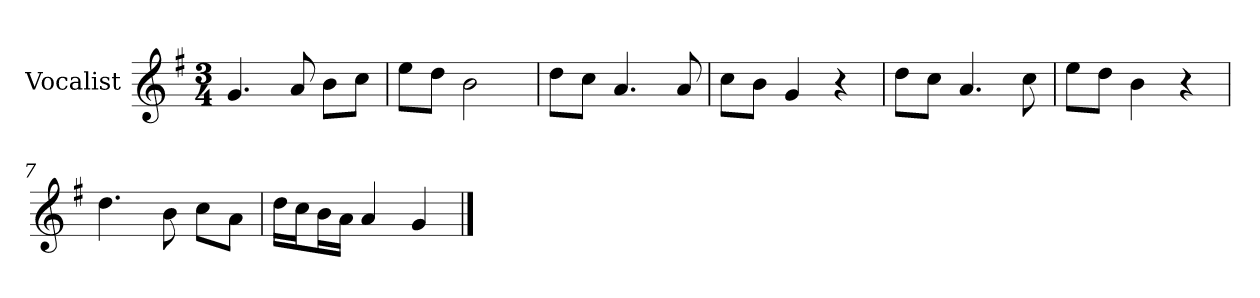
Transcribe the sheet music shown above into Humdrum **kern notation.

**kern
*part1
*staff1
*I"Vocalist
*k[f#]
*G:
*M3/4
=1
4.g
8a
8bL
8ccJ
=2
8eeL
8ddJ
2b
=3
8ddL
8ccJ
4.a
8a
=4
8ccL
8bJ
4g
4r
=5
8ddL
8ccJ
4.a
8cc
=6
8eeL
8ddJ
4b
4r
=7
4.dd
8b
8ccL
8aJ
=8
16ddLL
16ccJ
16bL
16aJJ
4a
4g
==
*-
